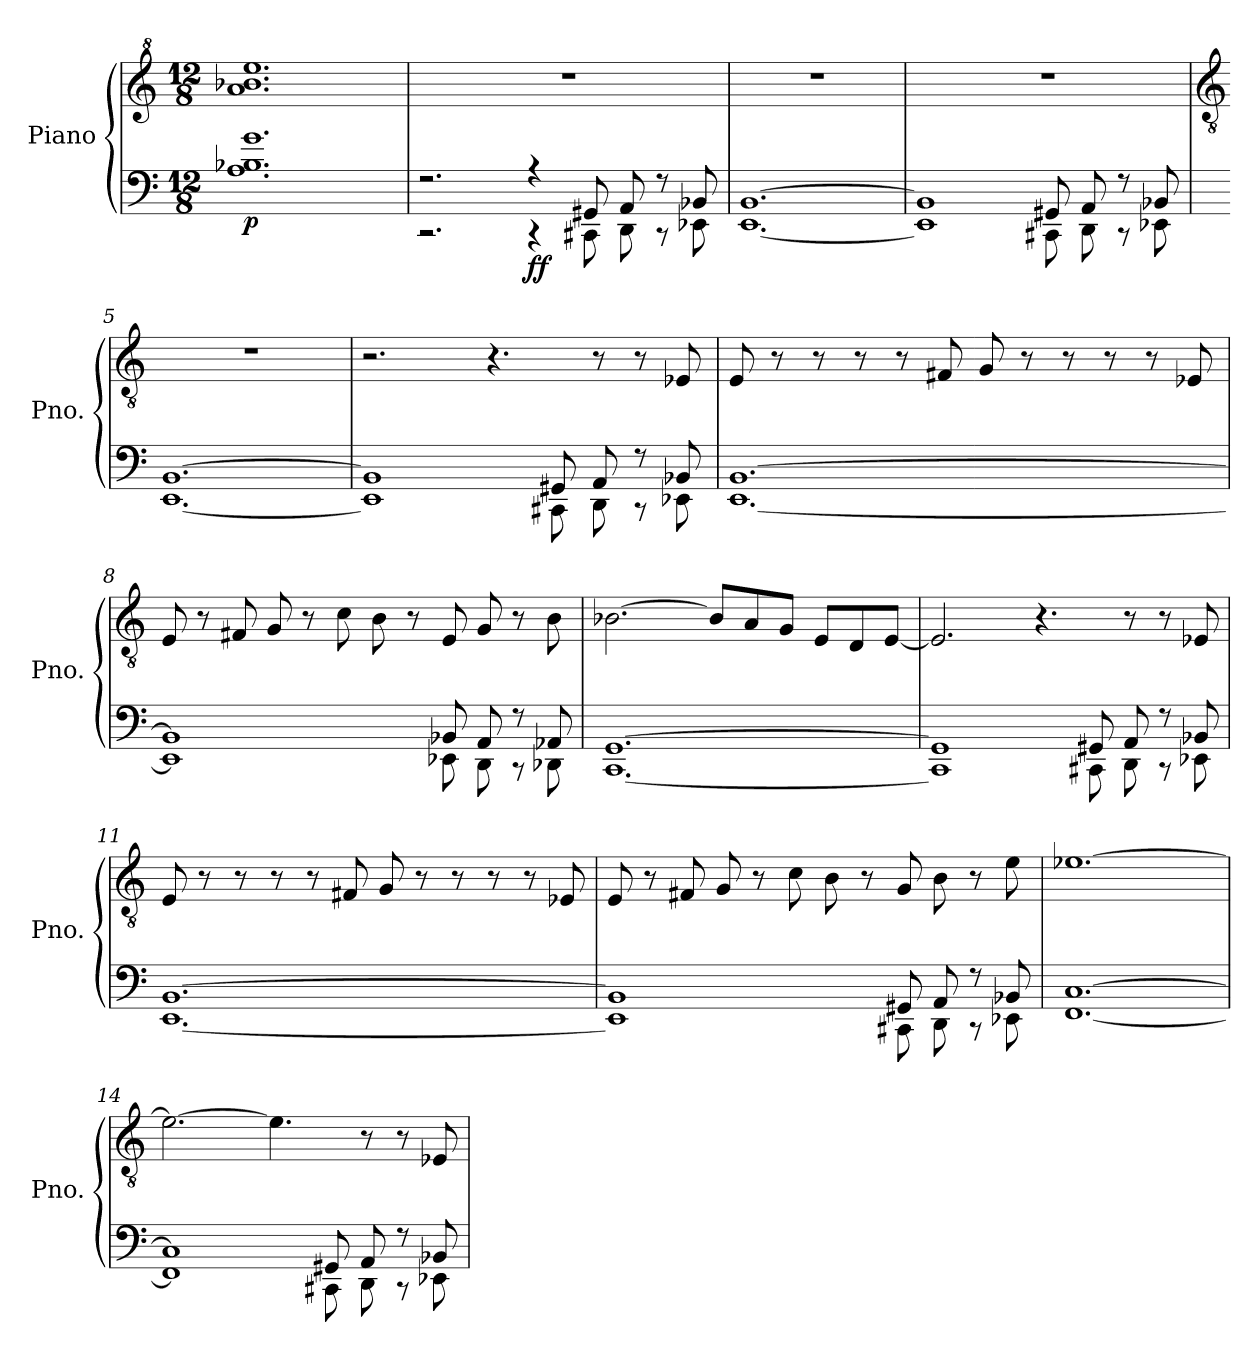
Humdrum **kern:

**kern	**kern	**dynam
*part1	*part1	*part1
*staff2	*staff1	*staff1/2
*I"Piano	*	*
*I'Pno.	*	*
*clefF4	*clefG^2	*
*k[]	*k[]	*
*M12/8	*M12/8	*
*MM168	*MM168	*
=1	=1	=1
!	!	!LO:DY:b=2
1.A 1.B-X 1.g	1.aa 1.bb-X 1.eee	p
=2	=2	=2
*^	*	*
2.r	2.r	1.r	.
!	!	!	!LO:DY:b=2
4r	4r	.	ff
8GG#X/	8CC#X\	.	.
8AA/	8DD\	.	.
8r	8r	.	.
8BB-X/	8EE-X\	.	.
=3	=3	=3	=3
[1.BB	[1.EE	1.r	.
=4	=4	=4	=4
1BB]	1EE]	1.r	.
8GG#X/	8CC#X\	.	.
8AA/	8DD\	.	.
8r	8r	.	.
8BB-X/	8EE-X\	.	.
=5	=5	=5	=5
*	*	*clefGv2	*
[1.BB	[1.EE	1.r	.
=6	=6	=6	=6
1BB]	1EE]	2.r	.
.	.	4.r	.
8GG#X/	8CC#X\	.	.
8AA/	8DD\	8r	.
8r	8r	8r	.
8BB-X/	8EE-X\	8E-X/	.
!!LO:LB:g=z
=7	=7	=7	=7
[1.BB	[1.EE	8E/	.
.	.	8r	.
.	.	8r	.
.	.	8r	.
.	.	8r	.
.	.	8F#X/	.
.	.	8G/	.
.	.	8r	.
.	.	8r	.
.	.	8r	.
.	.	8r	.
.	.	8E-X/	.
=8	=8	=8	=8
1BB]	1EE]	8E/	.
.	.	8r	.
.	.	8F#X/	.
.	.	8G/	.
.	.	8r	.
.	.	8c\	.
.	.	8B\	.
.	.	8r	.
8BB-X/	8EE-X\	8E/	.
8AA/	8DD\	8G/	.
8r	8r	8r	.
8AA-X/	8DD-X\	8B\	.
=9	=9	=9	=9
[1.GG	[1.CC	[2.B-X\	.
.	.	8B-/L]	.
.	.	8A/	.
.	.	8G/J	.
.	.	8E/L	.
.	.	8D/	.
.	.	[8E/J	.
=10	=10	=10	=10
1GG]	1CC]	2.E/]	.
.	.	4.r	.
8GG#X/	8CC#X\	.	.
8AA/	8DD\	8r	.
8r	8r	8r	.
8BB-X/	8EE-X\	8E-X/	.
!!LO:LB:g=z
=11	=11	=11	=11
[1.BB	[1.EE	8E/	.
.	.	8r	.
.	.	8r	.
.	.	8r	.
.	.	8r	.
.	.	8F#X/	.
.	.	8G/	.
.	.	8r	.
.	.	8r	.
.	.	8r	.
.	.	8r	.
.	.	8E-X/	.
=12	=12	=12	=12
1BB]	1EE]	8E/	.
.	.	8r	.
.	.	8F#X/	.
.	.	8G/	.
.	.	8r	.
.	.	8c\	.
.	.	8B\	.
.	.	8r	.
8GG#X/	8CC#X\	8G/	.
8AA/	8DD\	8B\	.
8r	8r	8r	.
8BB-X/	8EE-X\	8e\	.
=13	=13	=13	=13
[1.C	[1.FF	[1.e-X	.
=14	=14	=14	=14
1C]	1FF]	2.e-\_	.
.	.	4.e-\]	.
8GG#X/	8CC#X\	.	.
8AA/	8DD\	8r	.
8r	8r	8r	.
8BB-X/	8EE-X\	8E-X/	.
*v	*v	*	*
=	=	=
*-	*-	*-
